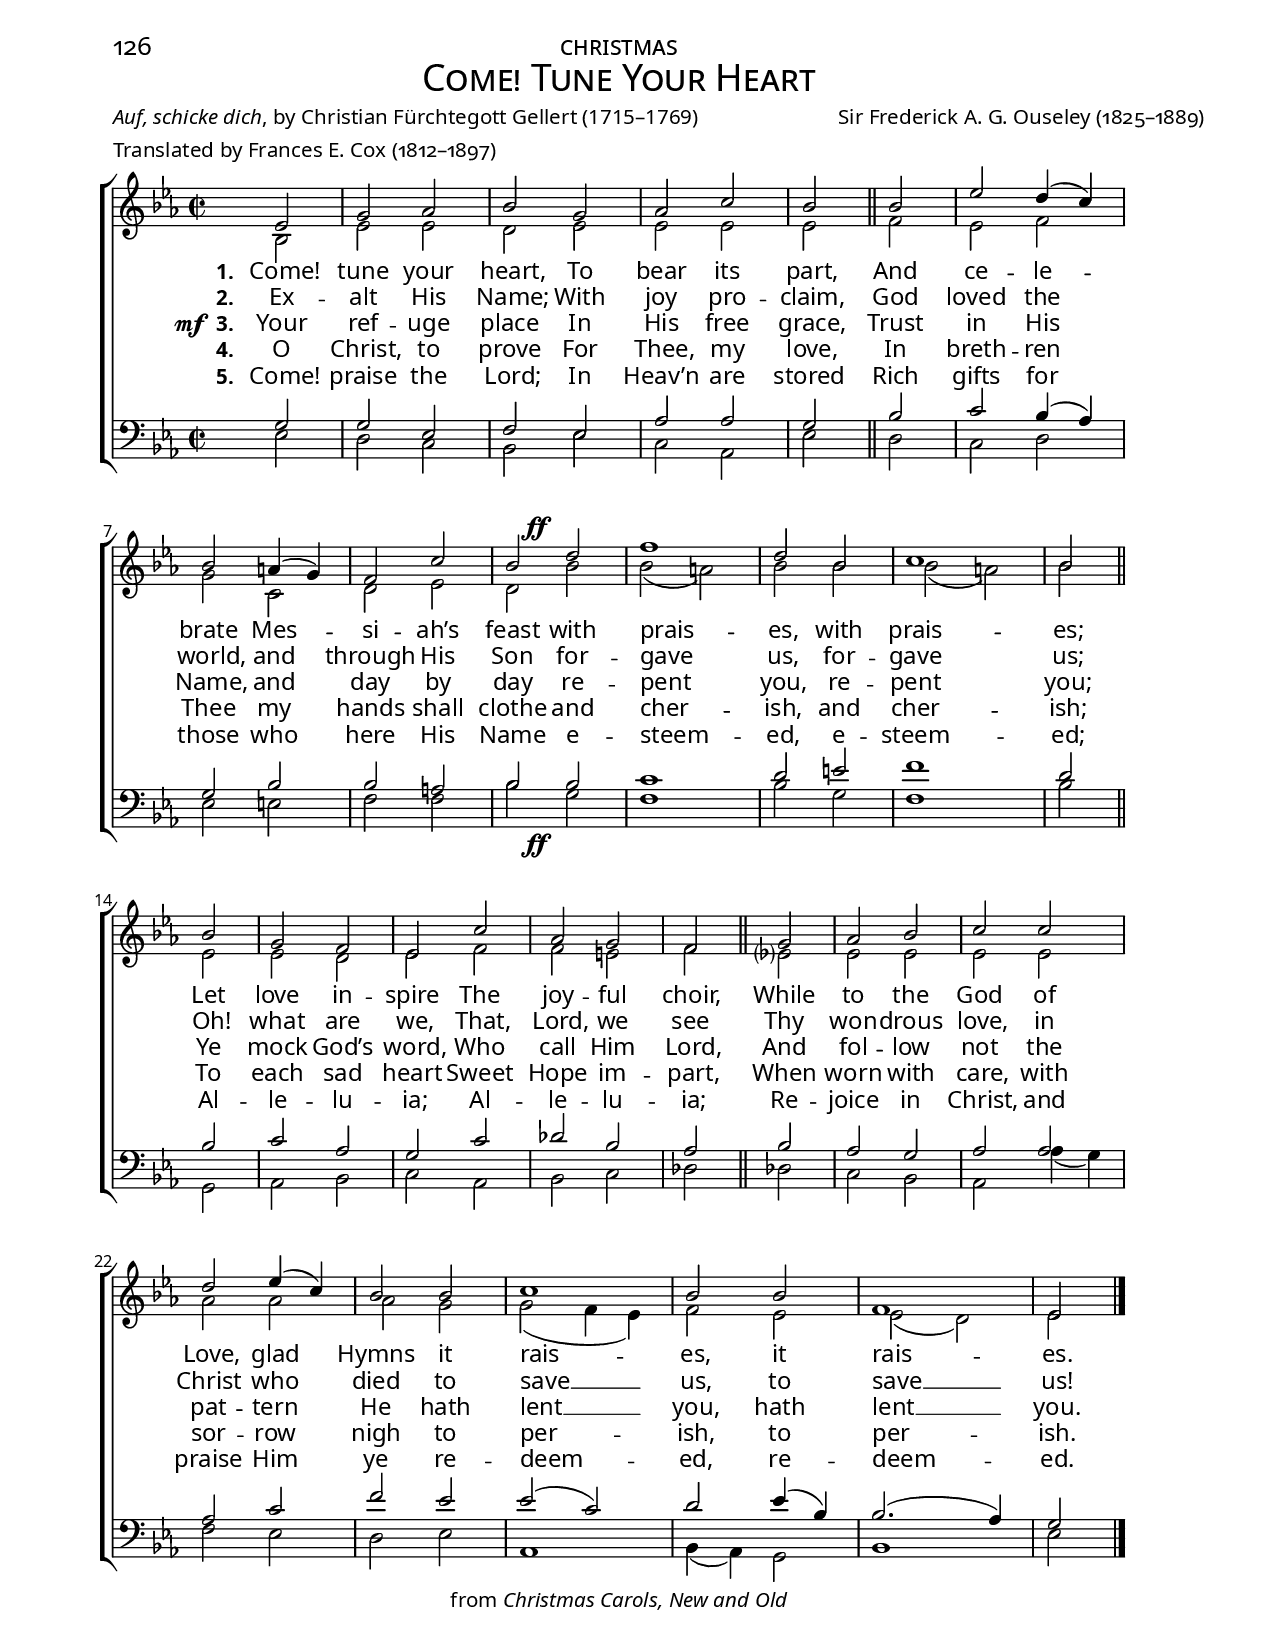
\version "2.14.2"
\include "util.ly"
\header {
  title = \markup{\override #'(font-name . "Garamond Premr Pro Smbd Subh"){ \abs-fontsize #18 \smallCapsOldStyle"Come! Tune Your Heart"}}
  poet = \markup\concat{\italic"Auf, schicke dich" ", by Christian Fürchtegott Gellert (1715–1769)"}
  meter = \markup\oldStyleNum"Translated by Frances E. Cox (1812–1897)"
  composer = \markup\oldStyleNum"Sir Frederick A. G. Ouseley (1825–1889)"
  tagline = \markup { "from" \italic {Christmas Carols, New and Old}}
}
\paper {
  %print-all-headers = ##t
  paper-height = 11\in
  paper-width = 8.5\in
  indent = 0\in
  system-system-spacing = #'((basic-distance . 10) (padding . 0))
  system-system-spacing =
    #'((basic-distance . 0)
       (minimum-distance . 0)
       (padding . -5)
       (stretchability . 100))
  ragged-last-bottom = ##f
  ragged-bottom = ##f
  two-sided = ##t
  inner-margin = 1\in
  outer-margin = 0.75\in
  top-margin = 0.26\in
  bottom-margin = 0.25\in
  first-page-number = #126
  print-first-page-number = ##t
  headerLine = \markup{ \smallCapsOldStyle"christmas"}
  oddHeaderMarkup = \markup\fill-line{
     \abs-fontsize #12.5
     \combine 
        \fill-line{"" \on-the-fly #print-page-number-check-first
        \oldStylePageNum""
        }
        \fill-line{\headerLine}
  }
  evenHeaderMarkup = \markup {
     \abs-fontsize #12.5
     \combine
        \on-the-fly #print-page-number-check-first
        \oldStylePageNum""
        \fill-line{\headerLine}
  }
}
#(set-global-staff-size 18) \paper{ #(define fonts (make-pango-font-tree "Garamond Premr Pro" "Garamond Premr Pro" "Garamond Premr Pro" (/ 18 20))) }
global = {
  \key ees \major
  \time 2/2
  \override DynamicLineSpanner #'staff-padding = #0.0
  \override DynamicLineSpanner #'Y-extent = #'(-0.5 . 0.5)
}

sopMusic = \relative c' {
  \partial 2 ees2 |
  g aes |
  bes g |
  aes c |
  \partial 2 bes \bar "||"
  \partial 2 bes |
  ees d4( c) |
  
  bes2 a4( g) |
  f2 c' |
  <<bes {s4 s^\ff}>> d2 |
  f1 |
  d2 bes |
  c1 |
  \partial 2 bes2 \bar "||" \break
  
  \partial 2 bes2 |
  g f |
  ees c' |
  aes g |
  \partial 2 f2 \bar "||"
  \partial 2 g2 |
  aes bes |
  
  c c d ees4( c) |
  bes2 bes |
  c1 |
  bes2 bes |
  f1 |
  \partial 2 ees2 \bar "|."
}
sopWords = \lyricmode {
  
}

altoMusic = \relative c' {
  bes2 |
  ees ees |
  d ees |
  ees ees |
  ees |
  f |
  ees f |
  
  g c, |
  d ees |
  d bes' |
  bes( a) |
  bes bes |
  bes( a) |
  bes |
  
  ees, |
  ees d |
  ees f |
  f e |
  f
  ees? |
  ees ees |
  
  ees ees |
  aes aes |
  aes g |
  g( f4 ees) |
  f2 ees |
  ees( d) |
  ees2 \bar "|."
}
altoWords = \lyricmode {
  \dropLyricsIX
  \set stanza = #"1. "
  Come! tune your heart, To bear its part,
  And ce -- le -- brate Mes -- si -- ah’s feast with prais -- es,
  \set associatedVoice = "tenors"
  with prais -- es;
  
  Let love in -- spire The joy -- ful choir,
  While to the God of Love, glad Hymns
  \unset associatedVoice
  it rais -- es,
  \set associatedVoice = "tenors"
  it rais -- es.
}
altoWordsII = \lyricmode {
  \dropLyricsIX
%\markup\italic
  \set stanza = #"2. "
  Ex -- alt His Name; With joy pro -- claim,
  God loved the world, and through His Son for -- gave us, 
  \set associatedVoice = "tenors"
  for -- gave us;
  Oh! what are we,
  That, Lord, we see
  Thy won -- drous love, in Christ who died 
  \unset associatedVoice
  to save __ us,
  \set associatedVoice = "tenors"
  to save __ us!
}
altoWordsIII = {
  \dropLyricsIX
  \set stanza = \markup{\dynamic"mf " "3. "}
  \lyricmode {
    Your ref -- uge place In His free grace,
    Trust in His Name, and day by day re -- pent you, 
    \set associatedVoice = "tenors"
    re -- pent you;
    Ye mock God’s word, Who call Him Lord,
    And fol -- low not the pat -- tern He 
    \unset associatedVoice
    hath lent __ you,
    \set associatedVoice = "tenors"
    hath lent __ you.
  }
}
altoWordsIV = \lyricmode {
  \dropLyricsIX
  \set stanza = #"4. "
  O Christ, to prove For Thee, my love,
  In breth -- ren Thee my hands shall clothe and cher -- ish, 
  \set associatedVoice = "tenors"
  and cher -- ish;
  To each sad heart Sweet Hope im -- part,
  When worn with care, with sor -- row nigh 
  \unset associatedVoice
  to per -- ish,
  \set associatedVoice = "tenors"
  to per -- ish.
}
altoWordsV = \lyricmode {
  \dropLyricsIX
  \set stanza = #"5. "
  Come! praise the Lord; In Heav’n are stored
  Rich gifts for those who here His Name e -- steem -- ed, 
  \set associatedVoice = "tenors"
  e -- steem -- ed;
  Al -- le -- lu -- ia; Al -- le -- lu -- ia;
  Re -- joice in Christ, and praise Him ye 
  \unset associatedVoice
  re -- deem -- ed,
  \set associatedVoice = "tenors"
  re -- deem -- ed.
}
altoWordsVI = \lyricmode {
  \set stanza = #"6. "
  \set ignoreMelismata = ##t
}
tenorMusic = \relative c' {
  g2 |
  g ees |
  f ees |
  aes aes |
  g |
  bes |
  c bes4( aes) |
  
  g2 bes |
  bes a |
  <<bes {s4 s_\ff}>> bes2 |
  c1 |
  d2 e |
  f1 |
  d2 |
  
  bes |
  c aes |
  g c |
  des bes |
  aes |
  bes |
  aes g |
  
  aes aes |
  aes c |
  f ees |
  ees( c) |
  d ees4( bes) |
  bes2.( aes4) |
  g2 \bar "|."
}
tenorWords = \lyricmode {

}

bassMusic = \relative c {
  ees2 |
  d c |
  bes ees |
  c aes |
  ees' |
  d |
  c d |
  
  ees e |
  f f |
  bes g |
  f1 |
  bes2 g |
  f1 |
  bes2 |
  
  g, |
  aes bes |
  c aes |
  bes c |
  des! |
  des! |
  c bes |
  
  aes aes'4( g) |
  f2 ees |
  d ees |
  aes,1 |
  bes4( aes) g2 |
  bes1 |
  ees2 \bar "|."
}
bassWords = \lyricmode {

}

pianoRH = \relative c' {
  
}
pianoLH = \relative c' {
  
}

\score {
  <<
   \new ChoirStaff <<
%    \new Lyrics = sopranos \with { \override VerticalAxisGroup #'nonstaff-relatedstaff-spacing = #'((basic-distance . 1)) }
    \new Staff = women <<
      \new Voice = "sopranos" { \voiceOne << \global \sopMusic >> }
      \new Voice = "altos" { \voiceTwo << \global \altoMusic >> }
    >>
   \new Staff = men <<
      \clef bass
      \new Voice = "tenors" { \voiceOne << \global \tenorMusic >> }
      \new Voice = "basses" { \voiceTwo << \global \bassMusic >> }
    >>
    \new Lyrics \with { alignAboveContext = #"women" \override VerticalAxisGroup #'nonstaff-relatedstaff-spacing = #'((basic-distance . 1))} \lyricsto "sopranos" \sopWords
     \new Lyrics = "altosVI"  \with { alignBelowContext = #"women" \override VerticalAxisGroup #'nonstaff-relatedstaff-spacing = #'((basic-distance . 1))} \lyricsto "altos" \altoWordsVI
    \new Lyrics = "altosV"  \with { alignBelowContext = #"women" \override VerticalAxisGroup #'nonstaff-relatedstaff-spacing = #'((basic-distance . 1))} \lyricsto "altos" \altoWordsV
    \new Lyrics = "altosIV"  \with { alignBelowContext = #"women" \override VerticalAxisGroup #'nonstaff-relatedstaff-spacing = #'((basic-distance . 1))} \lyricsto "altos" \altoWordsIV
    \new Lyrics = "altosIII"  \with { alignBelowContext = #"women" \override VerticalAxisGroup #'nonstaff-relatedstaff-spacing = #'((basic-distance . 1))} \lyricsto "altos" \altoWordsIII
    \new Lyrics = "altosII"  \with { alignBelowContext = #"women" \override VerticalAxisGroup #'nonstaff-relatedstaff-spacing = #'((basic-distance . 1))} \lyricsto "altos" \altoWordsII
    \new Lyrics = "altos"  \with { alignBelowContext = #"women" \override VerticalAxisGroup #'nonstaff-relatedstaff-spacing = #'((padding . -0.5))} \lyricsto "altos" \altoWords
    \new Lyrics \with { alignAboveContext = #"men" \override VerticalAxisGroup #'nonstaff-relatedstaff-spacing = #'((basic-distance . 1)) } \lyricsto "tenors" \tenorWords
    \new Lyrics \with { alignBelowContext = #"men" \override VerticalAxisGroup #'nonstaff-relatedstaff-spacing = #'((basic-distance . 1)) } \lyricsto "basses" \bassWords
  >>
%    \new PianoStaff << \new Staff { \new Voice { \pianoRH } } \new Staff { \clef "bass" \pianoLH } >>
  >>
  \layout {
  \context {
    \Lyrics
    \override LyricText #'font-size = #1.3
  }
    \context {
      \Score
      %\override SpacingSpanner #'base-shortest-duration = #(ly:make-moment 1 8)
      %\override SpacingSpanner #'common-shortest-duration = #(ly:make-moment 1 4)
    }
    \context {
      % Remove all empty staves
      % \Staff \RemoveEmptyStaves \override VerticalAxisGroup #'remove-first = ##t
    }
    \context {
      \Lyrics
      \override LyricText #'X-offset = #center-on-word
    }
  }
}

